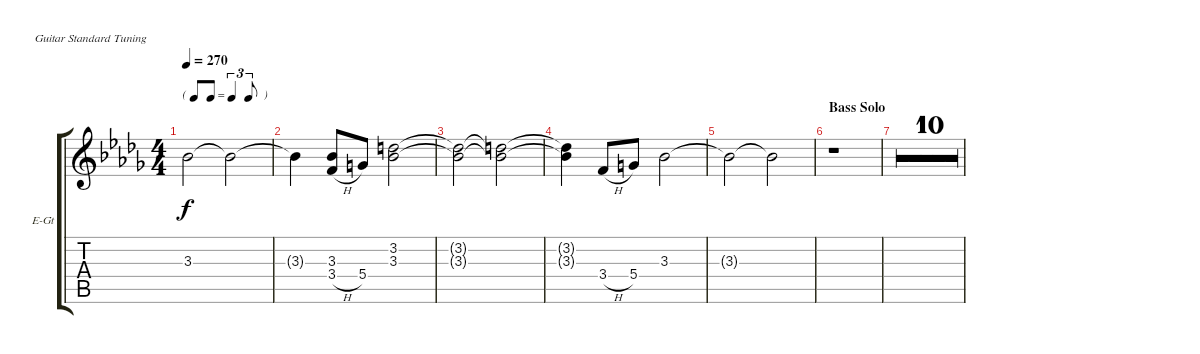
\defaultSystemsLayout 4
\bracketExtendMode groupsimilarinstruments
\firstSystemTrackNameOrientation horizontal
\otherSystemsTrackNameOrientation horizontal
\track ("Electric Guitar" "E-Gt") {multiBarRest instrument overdrivenguitar}
\staff {score tabs}
\tuning (E4 B3 G3 D3 A2 E2)
\ts (4 4)
\tf triplet8th
\tempo 270
\clef g2
\ks bbminor
3.3{t}.2{dy f} 3.3{t}.2 |
3.3{t}.4 (3.3 3.4{h}).8 5.4.8 (3.3 3.2).2 |
(3.3{t} 3.2{t}).2 (3.2{t} 3.3{t}).2 |
(3.2{t} 3.3{t}).4 3.4{h}.8 5.4.8 3.3.2 |
3.3{t}.2 3.3{t}.2 |
\section ("" "Bass Solo")
r.1 |
r.1 |
r.1 |
r.1 |
r.1 |
r.1 |
r.1 |
r.1 |
r.1 |
r.1 |
r.1
